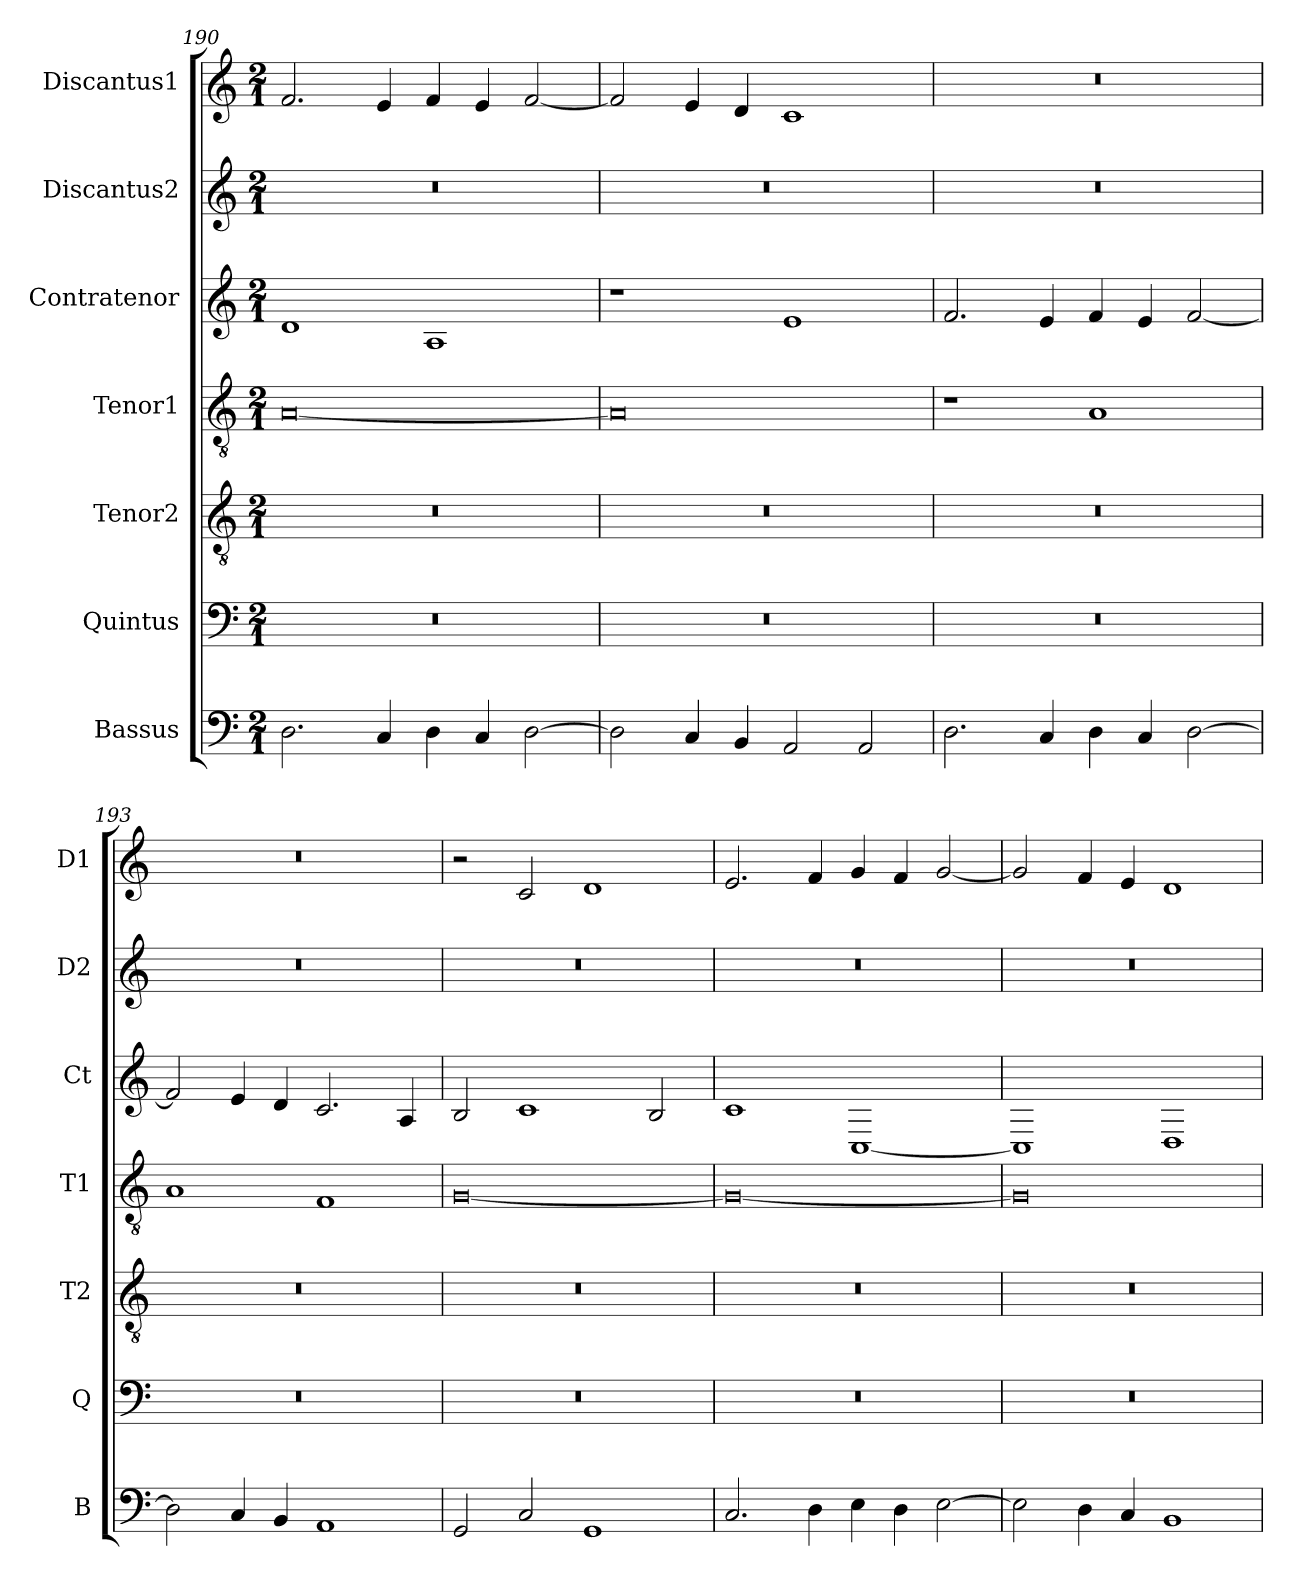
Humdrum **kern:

**kern	**kern	**kern	**kern	**kern	**kern	**kern
*part7	*part6	*part5	*part4	*part3	*part2	*part1
*staff7	*staff6	*staff5	*staff4	*staff3	*staff2	*staff1
*I"Bassus	*I"Quintus	*I"Tenor2	*I"Tenor1	*I"Contratenor	*I"Discantus2	*I"Discantus1
*I'B	*I'Q	*I'T2	*I'T1	*I'Ct	*I'D2	*I'D1
*clefF4	*clefF4	*clefGv2	*clefGv2	*clefG2	*clefG2	*clefG2
*k[]	*k[]	*k[]	*k[]	*k[]	*k[]	*k[]
*M2/1	*M2/1	*M2/1	*M2/1	*M2/1	*M2/1	*M2/1
=190	=190	=190	=190	=190	=190	=190
2.D\	0r	0r	[0A	1d	0r	2.f/
4C/	.	.	.	.	.	4e/
4D\	.	.	.	1A	.	4f/
4C/	.	.	.	.	.	4e/
[2D\	.	.	.	.	.	[2f/
=191	=191	=191	=191	=191	=191	=191
2D\]	0r	0r	0A]	1r	0r	2f/]
4C/	.	.	.	.	.	4e/
4BB/	.	.	.	.	.	4d/
2AA/	.	.	.	1e	.	1c
2AA/	.	.	.	.	.	.
=192	=192	=192	=192	=192	=192	=192
2.D\	0r	0r	1r	2.f/	0r	0r
4C/	.	.	.	4e/	.	.
4D\	.	.	1A	4f/	.	.
4C/	.	.	.	4e/	.	.
[2D\	.	.	.	[2f/	.	.
=193	=193	=193	=193	=193	=193	=193
2D\]	0r	0r	1A	2f/]	0r	0r
4C/	.	.	.	4e/	.	.
4BB/	.	.	.	4d/	.	.
1AA	.	.	1F	2.c/	.	.
.	.	.	.	4A/	.	.
=194	=194	=194	=194	=194	=194	=194
2GG/	0r	0r	[0G	2B/	0r	2r
2C/	.	.	.	1c	.	2c/
1GG	.	.	.	.	.	1d
.	.	.	.	2B/	.	.
=195	=195	=195	=195	=195	=195	=195
2.C/	0r	0r	0G_	1c	0r	2.e/
4D\	.	.	.	.	.	4f/
4E\	.	.	.	[1C	.	4g/
4D\	.	.	.	.	.	4f/
[2E\	.	.	.	.	.	[2g/
=196	=196	=196	=196	=196	=196	=196
2E\]	0r	0r	0G]	1C]	0r	2g/]
4D\	.	.	.	.	.	4f/
4C/	.	.	.	.	.	4e/
1BB	.	.	.	1D	.	1d
=	=	=	=	=	=	=
*-	*-	*-	*-	*-	*-	*-
